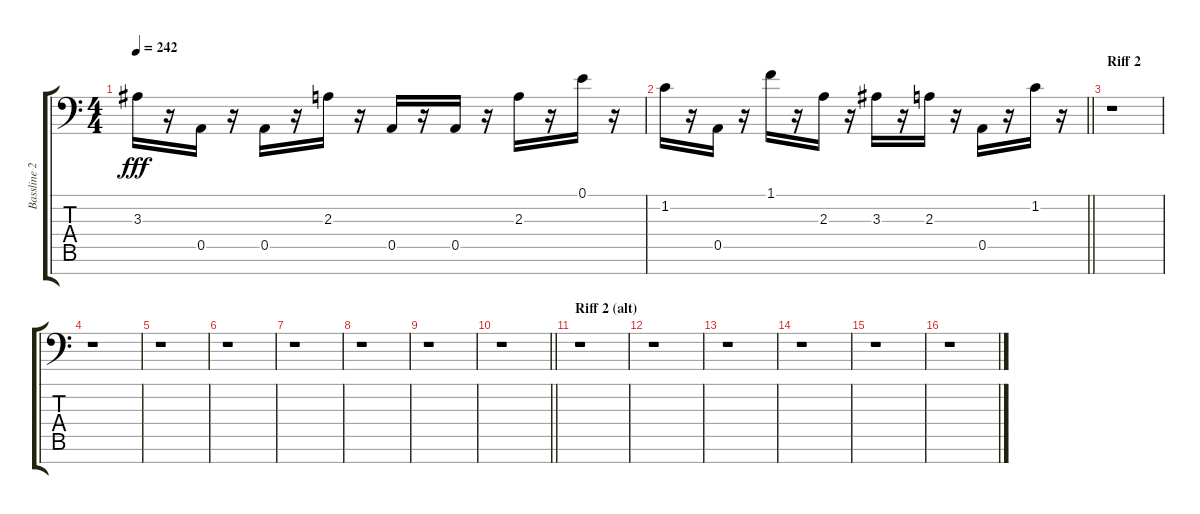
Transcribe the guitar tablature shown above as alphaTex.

\track ("Bassline 2" "Bassline 2") {instrument lead8bassandlead}
\staff {score tabs}
\tuning (E4 B3 G3 D3 A2 E2 C-1) {hide}
\ts (4 4)
\tempo 242
\clef f4
\ks c
3.3.16{dy fff} r.16 0.5.16 r.16 0.5.16 r.16 2.3.16 r.16 0.5.16 r.16 0.5.16 r.16 2.3.16 r.16 0.1.16 r.16 |
\barLineRight lightlight
1.2.16 r.16 0.5.16 r.16 1.1.16 r.16 2.3.16 r.16 3.3.16 r.16 2.3.16 r.16 0.5.16 r.16 1.2.16 r.16 |
\section ("" "Riff 2")
r.1 |
r.1 |
r.1 |
r.1 |
r.1 |
r.1 |
r.1 |
\barLineRight lightlight
r.1 |
\section ("" "Riff 2 (alt)")
r.1 |
r.1 |
r.1 |
r.1 |
r.1 |
r.1
